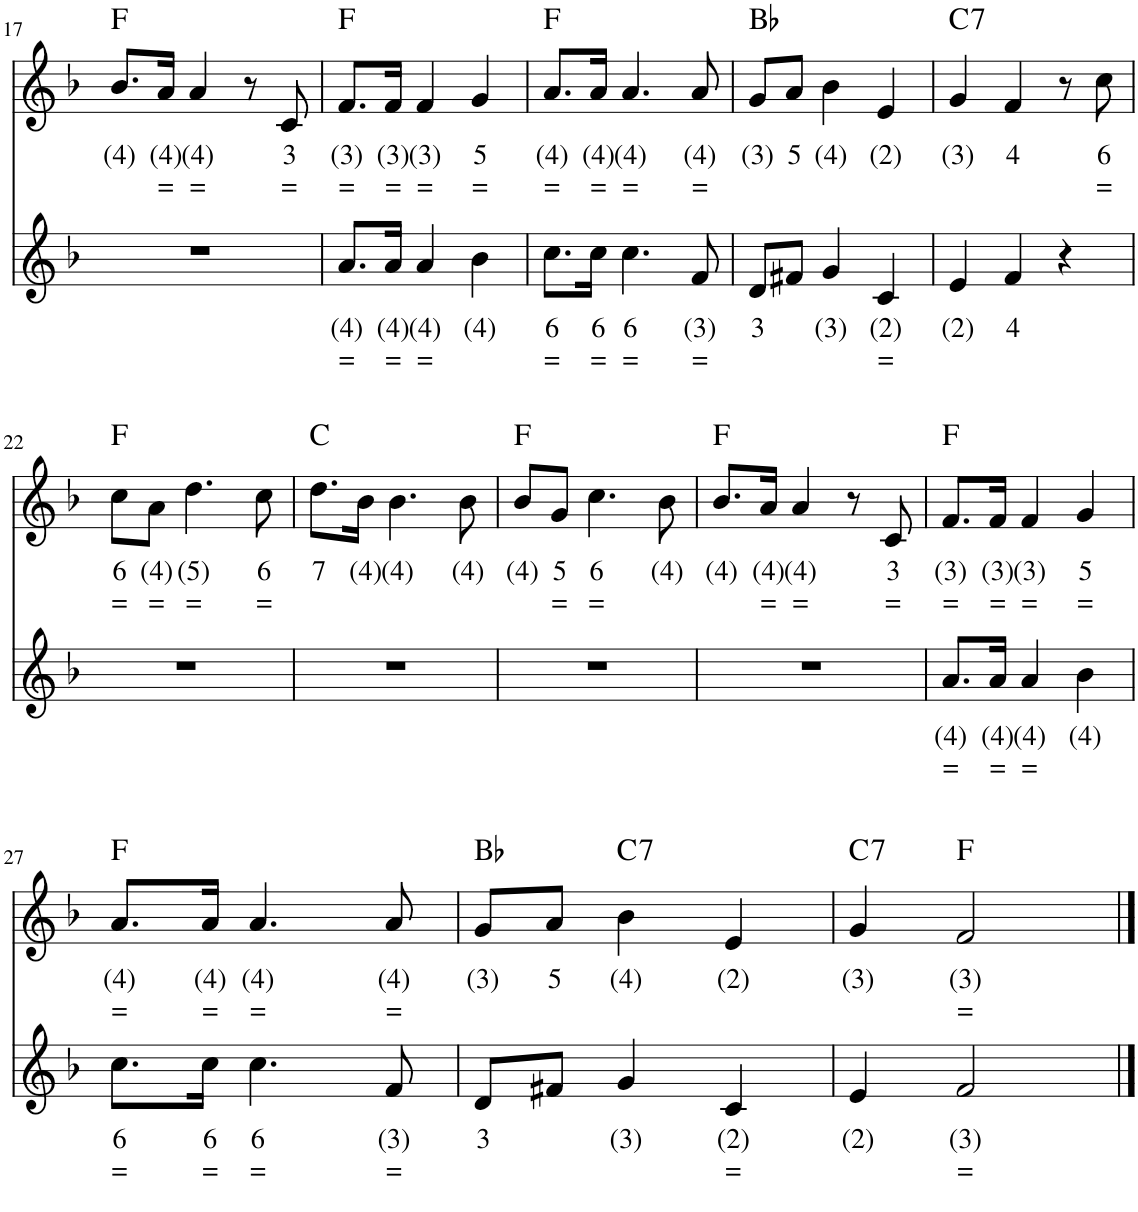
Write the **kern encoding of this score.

**kern	**text	**text	**kern	**text	**text	**kern	**text	**text	**kern	**text	**text	**harte
*part4	*part4	*part4	*part3	*part3	*part3	*part2	*part2	*part2	*part1	*part1	*part1	*part1
*staff4	*staff4	*staff4	*staff3	*staff3	*staff3	*staff2	*staff2	*staff2	*staff1	*staff1	*staff1	*
*I"Piano	*	*	*I"Piano	*	*	*I"Piano	*	*	*I"Piano	*	*	*
!!LO:PB:g=z
*clefG2	*	*	*clefG2	*	*	*clefG2	*	*	*clefG2	*	*	*
*k[b-]	*	*	*k[b-]	*	*	*k[b-]	*	*	*k[b-]	*	*	*
*M3/4	*	*	*M3/4	*	*	*M3/4	*	*	*M3/4	*	*	*
=17	=17	=17	=17	=17	=17	=17	=17	=17	=17	=17	=17	=17
!	!	!	!	!	!	!	!	!	!	!LO:LY:b	!	!
8f/L	(3)	=	2.r	.	.	8.g/L	5	=	8.b-/L	(4)	.	F:maj
8cc/J	6	=	.	.	.	.	.	.	.	.	.	.
!	!	!	!	!	!	!	!	!	!	!LO:LY:b	!LO:LY:b	!
.	.	.	.	.	.	16f/Jk	(3)	=	16a/Jk	(4)	=	.
!	!	!	!	!	!	!	!	!	!	!LO:LY:b	!LO:LY:b	!
8ff\L	(6)	=	.	.	.	4f	(3)	=	4a/	(4)	=	.
8cc\J	6	=	.	.	.	.	.	.	.	.	.	.
8ff\L	(6)	=	.	.	.	8r	.	.	8r	.	.	.
!	!	!	!	!	!	!	!	!	!	!LO:LY:b	!LO:LY:b	!
8cc\J	6	=	.	.	.	8c	3	=	8c/	3	=	.
=18	=18	=18	=18	=18	=18	=18	=18	=18	=18	=18	=18	=18
!	!	!	!	!LO:LY:b	!LO:LY:b	!	!	!	!	!LO:LY:b	!LO:LY:b	!
8.ff\L	(6)	=	8.a/L	(4)	=	8.c/L	3	=	8.f/L	(3)	=	F:maj
!	!	!	!	!LO:LY:b	!LO:LY:b	!	!	!	!	!LO:LY:b	!LO:LY:b	!
16ff\Jk	(6)	=	16a/Jk	(4)	=	16c/Jk	3	=	16f/Jk	(3)	=	.
!	!	!	!	!LO:LY:b	!LO:LY:b	!	!	!	!	!LO:LY:b	!LO:LY:b	!
4ff	(6)	=	4a/	(4)	=	4c	3	=	4f/	(3)	=	.
!	!	!	!	!LO:LY:b	!	!	!	!	!	!LO:LY:b	!LO:LY:b	!
4cc	6	=	4b-\	(4)	.	4e	4	=	4g/	5	=	.
=19	=19	=19	=19	=19	=19	=19	=19	=19	=19	=19	=19	=19
!	!	!	!	!LO:LY:b	!LO:LY:b	!	!	!	!	!LO:LY:b	!LO:LY:b	!
8.ff\L	(6)	=	8.cc\L	6	=	8.f/L	(3)	=	8.a/L	(4)	=	F:maj
!	!	!	!	!LO:LY:b	!LO:LY:b	!	!	!	!	!LO:LY:b	!LO:LY:b	!
16ff\Jk	(6)	=	16cc\Jk	6	=	16f/Jk	(3)	=	16a/Jk	(4)	=	.
!	!	!	!	!LO:LY:b	!LO:LY:b	!	!	!	!	!LO:LY:b	!LO:LY:b	!
4.ff	(6)	=	4.cc\	6	=	4.f	(3)	=	4.a/	(4)	=	.
!	!	!	!	!LO:LY:b	!LO:LY:b	!	!	!	!	!LO:LY:b	!LO:LY:b	!
8dd	(5)	=	8f/	(3)	=	8c	3	=	8a/	(4)	=	.
=20	=20	=20	=20	=20	=20	=20	=20	=20	=20	=20	=20	=20
!	!	!	!	!LO:LY:b	!	!	!	!	!	!LO:LY:b	!	!
8b-/L	(4)	.	8d/L	3	.	8d/L	3	.	8g/L	(3)	.	Bb:maj
!	!	!	!	!	!	!	!	!	!	!LO:LY:b	!	!
8a/J	5	.	8f#X/J	.	.	8c/J	3	=	8a/J	5	.	.
!	!	!	!	!LO:LY:b	!	!	!	!	!	!LO:LY:b	!	!
4g	(3)	.	4g/	(3)	.	4d	3	.	4b-\	(4)	.	.
!	!	!	!	!LO:LY:b	!LO:LY:b	!	!	!	!	!LO:LY:b	!	!
4cc	(5)	.	4c/	(2)	=	4d	3	.	4e/	(2)	.	.
=21	=21	=21	=21	=21	=21	=21	=21	=21	=21	=21	=21	=21
!	!	!	!	!LO:LY:b	!	!	!	!	!	!LO:LY:b	!	!LO:H:kt=7
4cc	(5)	.	4e/	(2)	.	4d	3	.	4g/	(3)	.	C:7
!	!	!	!	!LO:LY:b	!	!	!	!	!	!LO:LY:b	!	!
4f	4	.	4f/	4	.	4c	3	=	4f/	4	.	.
4r	.	.	4r	.	.	8r	.	.	8r	.	.	.
!	!	!	!	!	!	!	!	!	!	!LO:LY:b	!LO:LY:b	!
.	.	.	.	.	.	8cc	6	=	8cc\	6	=	.
!!LO:LB:g=z
=22	=22	=22	=22	=22	=22	=22	=22	=22	=22	=22	=22	=22
!	!	!	!	!	!	!	!	!	!	!LO:LY:b	!LO:LY:b	!
8f/L	(3)	=	2.r	.	.	8a/L	(4)	=	8cc\L	6	=	F:maj
!	!	!	!	!	!	!	!	!	!	!LO:LY:b	!LO:LY:b	!
8cc/J	6	=	.	.	.	8f/J	(3)	=	8a\J	(4)	=	.
!	!	!	!	!	!	!	!	!	!	!LO:LY:b	!LO:LY:b	!
8ff\L	(6)	=	.	.	.	4.b-	(4)	.	4.dd\	(5)	=	.
8cc\J	6	=	.	.	.	.	.	.	.	.	.	.
8ff\L	(6)	=	.	.	.	.	.	.	.	.	.	.
!	!	!	!	!	!	!	!	!	!	!LO:LY:b	!LO:LY:b	!
8cc\J	6	=	.	.	.	8a	(4)	=	8cc\	6	=	.
=23	=23	=23	=23	=23	=23	=23	=23	=23	=23	=23	=23	=23
!	!	!	!	!	!	!	!	!	!	!LO:LY:b	!	!
8c/L	3	=	2.r	.	.	8.a/L	5	.	8.dd\L	7	.	C:maj
8cc/J	6	=	.	.	.	.	.	.	.	.	.	.
!	!	!	!	!	!	!	!	!	!	!LO:LY:b	!	!
.	.	.	.	.	.	16g/Jk	(3)	.	16b-\Jk	(4)	.	.
!	!	!	!	!	!	!	!	!	!	!LO:LY:b	!	!
8ee\L	7	=	.	.	.	4.g	(3)	.	4.b-\	(4)	.	.
8cc\J	6	=	.	.	.	.	.	.	.	.	.	.
8ee\L	7	=	.	.	.	.	.	.	.	.	.	.
!	!	!	!	!	!	!	!	!	!	!LO:LY:b	!	!
8cc\J	6	=	.	.	.	8g	(3)	.	8b-\	(4)	.	.
=24	=24	=24	=24	=24	=24	=24	=24	=24	=24	=24	=24	=24
!	!	!	!	!	!	!	!	!	!	!LO:LY:b	!	!
8c/L	3	=	2.r	.	.	8g/L	5	=	8b-/L	(4)	.	F:maj
!	!	!	!	!	!	!	!	!	!	!LO:LY:b	!LO:LY:b	!
8cc/J	6	=	.	.	.	8e/J	4	=	8g/J	5	=	.
!	!	!	!	!	!	!	!	!	!	!LO:LY:b	!LO:LY:b	!
8ee\L	7	=	.	.	.	4.a	(4)	=	4.cc\	6	=	.
8cc\J	6	=	.	.	.	.	.	.	.	.	.	.
8ee\L	7	=	.	.	.	.	.	.	.	.	.	.
!	!	!	!	!	!	!	!	!	!	!LO:LY:b	!	!
8cc\J	6	=	.	.	.	8g	5	=	8b-\	(4)	.	.
=25	=25	=25	=25	=25	=25	=25	=25	=25	=25	=25	=25	=25
!	!	!	!	!	!	!	!	!	!	!LO:LY:b	!	!
8f/L	(3)	=	2.r	.	.	8.g/L	5	=	8.b-/L	(4)	.	F:maj
8cc/J	6	=	.	.	.	.	.	.	.	.	.	.
!	!	!	!	!	!	!	!	!	!	!LO:LY:b	!LO:LY:b	!
.	.	.	.	.	.	16f/Jk	(3)	=	16a/Jk	(4)	=	.
!	!	!	!	!	!	!	!	!	!	!LO:LY:b	!LO:LY:b	!
8ff\L	(6)	=	.	.	.	4f	(3)	=	4a/	(4)	=	.
8cc\J	6	=	.	.	.	.	.	.	.	.	.	.
8ff\L	(6)	=	.	.	.	8r	.	.	8r	.	.	.
!	!	!	!	!	!	!	!	!	!	!LO:LY:b	!LO:LY:b	!
8cc\J	6	=	.	.	.	8c	3	=	8c/	3	=	.
=26	=26	=26	=26	=26	=26	=26	=26	=26	=26	=26	=26	=26
!	!	!	!	!LO:LY:b	!LO:LY:b	!	!	!	!	!LO:LY:b	!LO:LY:b	!
8.ff\L	(6)	=	8.a/L	(4)	=	8.c/L	3	=	8.f/L	(3)	=	F:maj
!	!	!	!	!LO:LY:b	!LO:LY:b	!	!	!	!	!LO:LY:b	!LO:LY:b	!
16ff\Jk	(6)	=	16a/Jk	(4)	=	16c/Jk	3	=	16f/Jk	(3)	=	.
!	!	!	!	!LO:LY:b	!LO:LY:b	!	!	!	!	!LO:LY:b	!LO:LY:b	!
4ff	(6)	=	4a/	(4)	=	4c	3	=	4f/	(3)	=	.
!	!	!	!	!LO:LY:b	!	!	!	!	!	!LO:LY:b	!LO:LY:b	!
4cc	6	=	4b-\	(4)	.	4e	4	=	4g/	5	=	.
!!LO:LB:g=z
=27	=27	=27	=27	=27	=27	=27	=27	=27	=27	=27	=27	=27
!	!	!	!	!LO:LY:b	!LO:LY:b	!	!	!	!	!LO:LY:b	!LO:LY:b	!
8.ff\L	(6)	=	8.cc\L	6	=	8.f/L	(3)	=	8.a/L	(4)	=	F:maj
!	!	!	!	!LO:LY:b	!LO:LY:b	!	!	!	!	!LO:LY:b	!LO:LY:b	!
16ff\Jk	(6)	=	16cc\Jk	6	=	16f/Jk	(3)	=	16a/Jk	(4)	=	.
!	!	!	!	!LO:LY:b	!LO:LY:b	!	!	!	!	!LO:LY:b	!LO:LY:b	!
4.ff	(6)	=	4.cc\	6	=	4.f	(3)	=	4.a/	(4)	=	.
!	!	!	!	!LO:LY:b	!LO:LY:b	!	!	!	!	!LO:LY:b	!LO:LY:b	!
8dd	(5)	=	8f/	(3)	=	8c	3	=	8a/	(4)	=	.
=28	=28	=28	=28	=28	=28	=28	=28	=28	=28	=28	=28	=28
!	!	!	!	!LO:LY:b	!	!	!	!	!	!LO:LY:b	!	!
8b-/L	(4)	.	8d/L	3	.	8d/L	3	.	8g/L	(3)	.	Bb:maj
!	!	!	!	!	!	!	!	!	!	!LO:LY:b	!	!
8a/J	5	.	8f#X/J	.	.	8c/J	3	=	8a/J	5	.	.
!	!	!	!	!LO:LY:b	!	!	!	!	!	!LO:LY:b	!	!LO:H:kt=7
4g	(3)	.	4g/	(3)	.	4d	3	.	4b-\	(4)	.	C:7
!	!	!	!	!LO:LY:b	!LO:LY:b	!	!	!	!	!LO:LY:b	!	!
4cc	(5)	.	4c/	(2)	=	4d	3	.	4e/	(2)	.	.
=29	=29	=29	=29	=29	=29	=29	=29	=29	=29	=29	=29	=29
!	!	!	!	!LO:LY:b	!	!	!	!	!	!LO:LY:b	!	!LO:H:kt=7
4cc	(5)	.	4e/	(2)	.	4e	(2)	.	4g/	(3)	.	C:7
!	!	!	!	!LO:LY:b	!LO:LY:b	!	!	!	!	!LO:LY:b	!LO:LY:b	!
2f	(3)	=	2f/	(3)	=	2c	(2)	=	2f/	(3)	=	F:maj
==	==	==	==	==	==	==	==	==	==	==	==	==
*-	*-	*-	*-	*-	*-	*-	*-	*-	*-	*-	*-	*-
